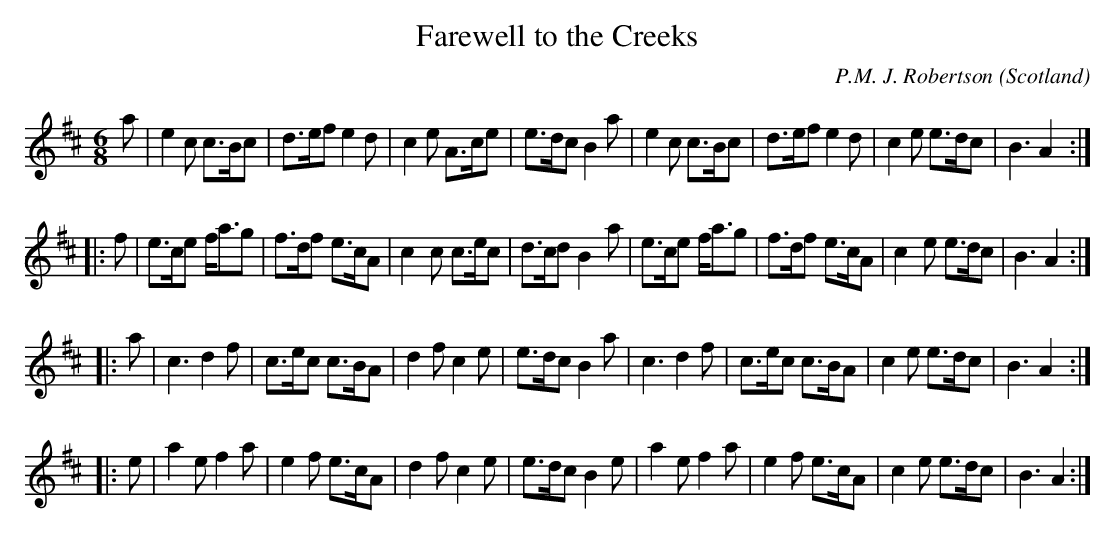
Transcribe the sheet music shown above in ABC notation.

X:1
T:Farewell to the Creeks
C:P.M. J. Robertson
M:6/8
O:Scotland
K:A mixolydian
a | \
e2c c>Bc | d>ef e2d | c2e A>ce | e>dc B2a | \
e2c c>Bc | d>ef e2d | c2e e>dc | B3 A2 ::
f | \
e>ce f<ag | f>df e>cA | c2c c>ec | d>cd B2a | \
e>ce f<ag | f>df e>cA | c2e e>dc | B3 A2 ::
a | \
c3 d2f | c>ec c>BA | d2f c2e  | e>dc B2a | \
c3 d2f | c>ec c>BA | c2e e>dc | B3 A2 ::
e | \
a2e f2a | e2f e>cA | d2f c2e  | e>dc B2e | \
a2e f2a | e2f e>cA | c2e e>dc | B3 A2 :|
